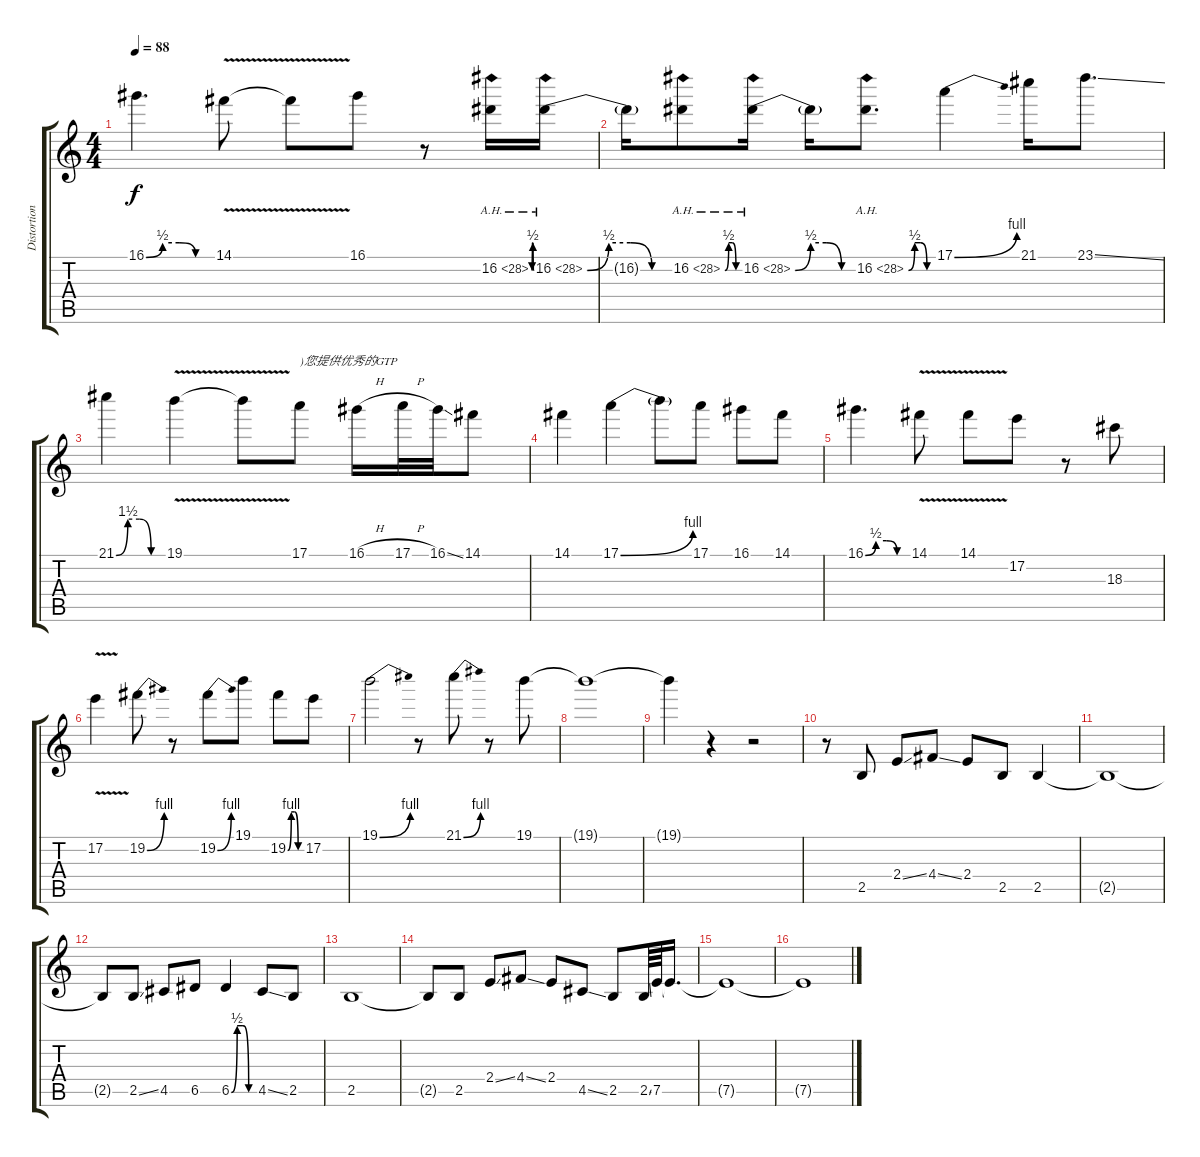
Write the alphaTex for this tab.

\track ("Distortion Guitar" "Distortion") {instrument distortionguitar}
\staff {score tabs}
\tuning (E4 B3 G3 D3 A2 E2) {hide}
\ts (4 4)
\tempo 88
\clef g2
\ks c
16.1{be (custom 0 0 15 2 30 2 45 0 60 0)}.4{d dy f} 14.1{v}.8 14.1{t}.8 16.1.8 r.8 16.2{be (custom 0 0 15 2 30 2 45 0 60 0) ah 12}.16 16.2{be (custom 0 0 15 2 30 2 45 0 60 0) ah 12}.16 |
16.2{t}.16 16.2{be (custom 0 0 15 2 30 2 45 0 60 0) ah 12}.8 16.2{be (custom 0 0 15 2 30 2 45 0 60 0) ah 12}.16 16.2{t}.16 16.2{be (custom 0 0 15 2 30 2 45 0 60 0) ah 12}.8{d} 17.1{be (bend 0 0 60 4)}.4 21.1.16 23.1{ss}.8{d} |
21.1{be (custom 0 0 15 6 30 6 45 0 60 0)}.4 19.1{v}.4 19.1{t}.8 17.1.8{txt ")您提供优秀的GTP"} 16.1{h}.16 17.1{h}.32 16.1{ss}.32 14.1.8 |
14.1.4 17.1{be (bend 0 0 60 4)}.4 17.1{t}.8 17.1.8 16.1.8 14.1.8 |
16.1{be (custom 0 0 15 2 30 2 45 0 60 0)}.4{d} 14.1{v}.8 14.1{v}.8 17.2.8 r.8 18.3.8 |
17.2{v}.4 19.2{be (bend 0 0 60 4)}.8 r.8 19.2{be (bend 0 0 60 4)}.8 19.1.8 19.2{be (custom 0 0 15 4 30 4 45 0 60 0)}.8 17.2.8 |
19.1{be (bend 0 0 60 4)}.2 r.8 21.1{be (bend 0 0 60 4)}.8 r.8 19.1.8 |
19.1{t}.1 |
19.1{t}.4 r.4 r.2 |
r.8 2.5.8 2.4{ss}.8 4.4{ss}.8 2.4.8 2.5.8 2.5.4 |
2.5{t}.1 |
2.5{t}.8 2.5{ss}.8 4.5.8 6.5.8 6.5{be (custom 0 0 15 2 30 2 45 0 60 0)}.4 4.5{ss}.8 2.5.8 |
2.5.1 |
2.5{t}.8 2.5.8 2.4{ss}.8 4.4{ss}.8 2.4.8 4.5{ss}.8 2.5.8 2.5{ss}.64 7.5.64 7.5{t}.16{d} |
7.5{t}.1 |
7.5{t}.1
